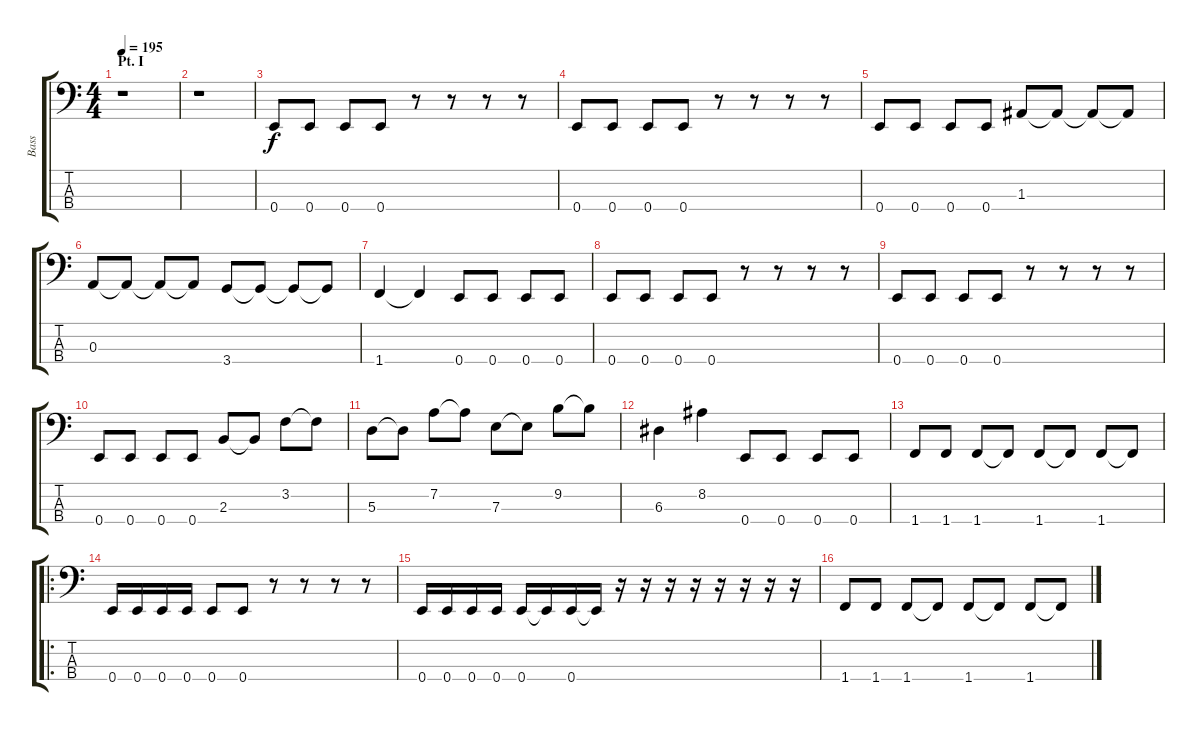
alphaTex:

\track ("Bass" "Bass") {instrument electricbassfinger}
\staff {score tabs}
\tuning (G2 D2 A1 E1) {hide}
\ts (4 4)
\section ("" "Pt. I")
\tempo 195
\clef f4
\ks c
r.1{dy f instrument electricbassfinger} |
r.1 |
0.4.8 0.4.8 0.4.8 0.4.8 r.8 r.8 r.8 r.8 |
0.4.8 0.4.8 0.4.8 0.4.8 r.8 r.8 r.8 r.8 |
0.4.8 0.4.8 0.4.8 0.4.8 1.3.8 1.3{t}.8 1.3{t}.8 1.3{t}.8 |
0.3.8 0.3{t}.8 0.3{t}.8 0.3{t}.8 3.4.8 3.4{t}.8 3.4{t}.8 3.4{t}.8 |
1.4.4 1.4{t}.4 0.4.8 0.4.8 0.4.8 0.4.8 |
0.4.8 0.4.8 0.4.8 0.4.8 r.8 r.8 r.8 r.8 |
0.4.8 0.4.8 0.4.8 0.4.8 r.8 r.8 r.8 r.8 |
0.4.8 0.4.8 0.4.8 0.4.8 2.3.8 2.3{t}.8 3.2.8 3.2{t}.8 |
5.3.8 5.3{t}.8 7.2.8 7.2{t}.8 7.3.8 7.3{t}.8 9.2.8 9.2{t}.8 |
6.3.4 8.2.4 0.4.8 0.4.8 0.4.8 0.4.8 |
1.4.8 1.4.8 1.4.8 1.4{t}.8 1.4.8 1.4{t}.8 1.4.8 1.4{t}.8 |
\ro
0.4.16 0.4.16 0.4.16 0.4.16 0.4.8 0.4.8 r.8 r.8 r.8 r.8 |
0.4.16 0.4.16 0.4.16 0.4.16 0.4.16 0.4{t}.16 0.4.16 0.4{t}.16 r.16 r.16 r.16 r.16 r.16 r.16 r.16 r.16 |
1.4.8 1.4.8 1.4.8 1.4{t}.8 1.4.8 1.4{t}.8 1.4.8 1.4{t}.8
